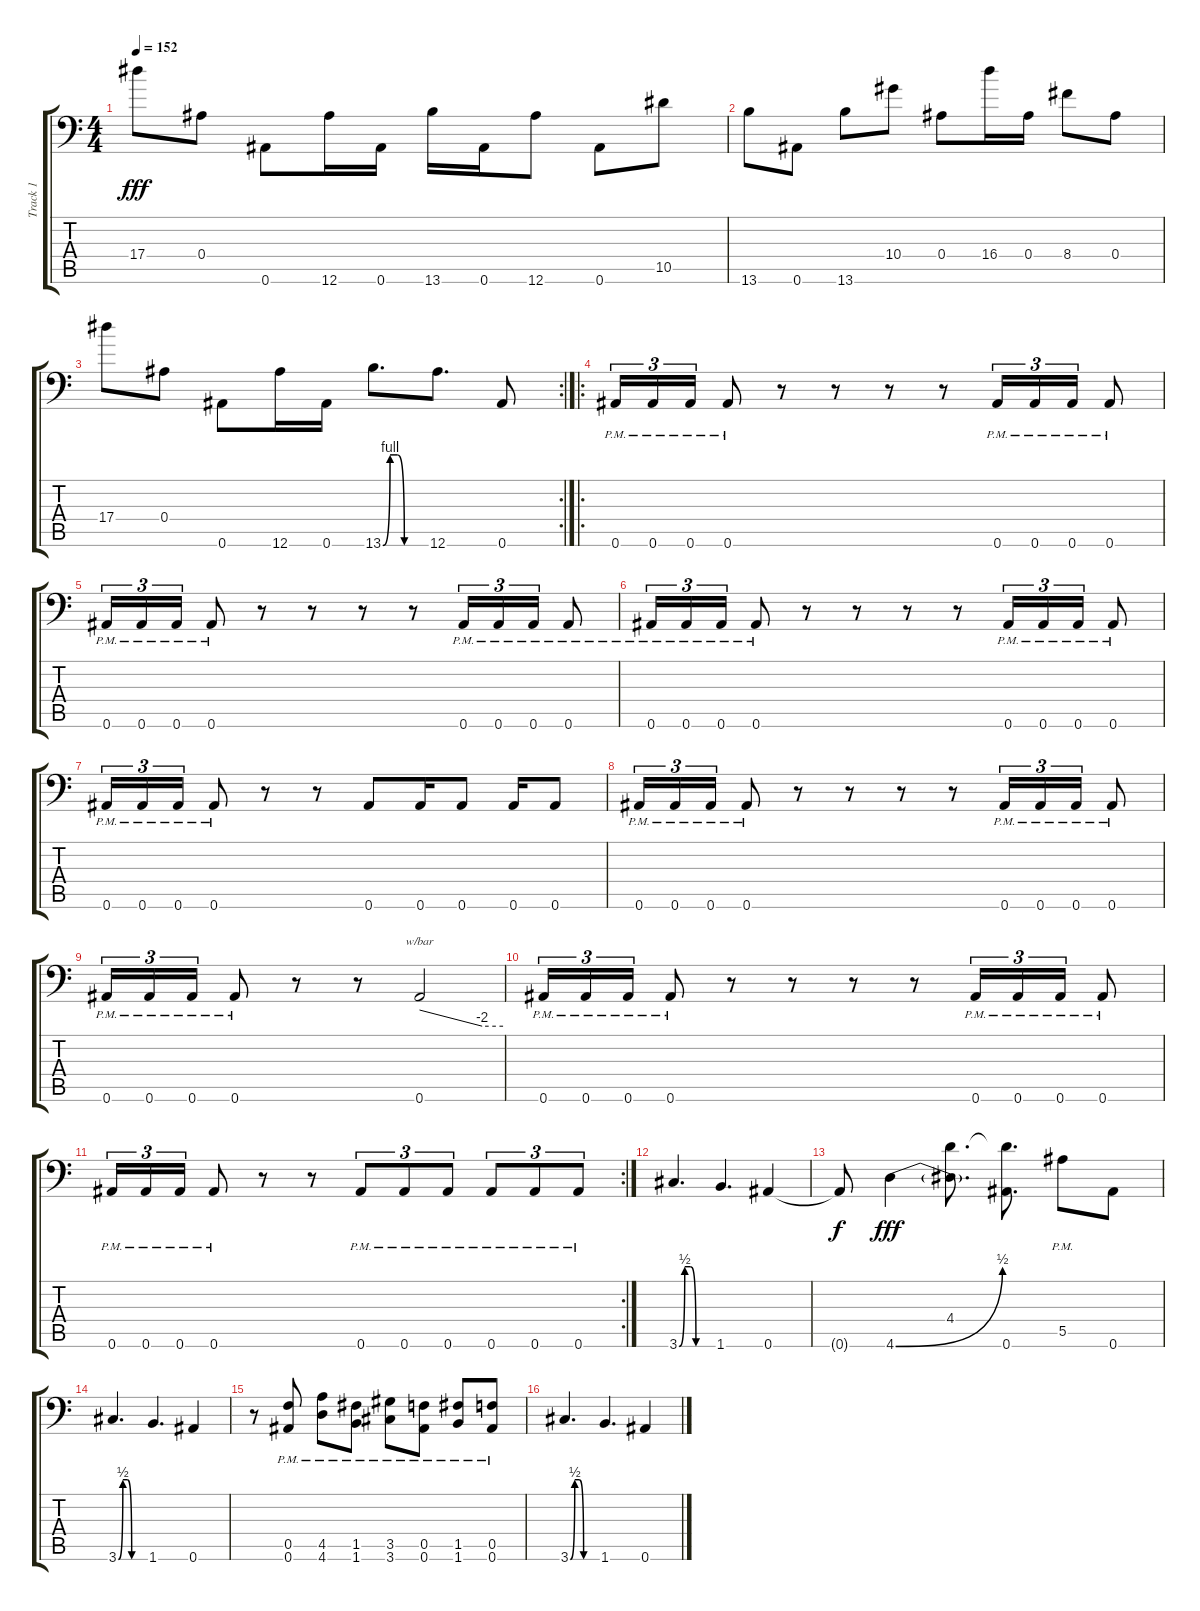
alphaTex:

\track ("Track 1" "Track 1") {instrument distortionguitar}
\staff {score tabs}
\tuning (C4 G3 Eb3 Bb2 F2 Bb1) {hide}
\ts (4 4)
\tempo 152
\clef f4
\ks c
17.4.8{dy fff} 0.4.8 0.6.8 12.6.16 0.6.16 13.6.16 0.6.16 12.6.8 0.6.8 10.5.8 |
13.6.8 0.6.8 13.6.8 10.4.8 0.4.8 16.4.16 0.4.16 8.4.8 0.4.8 |
\rc 2
17.4.8 0.4.8 0.6.8 12.6.16 0.6.16 13.6{be (custom 0 0 10 4 20 4 30 0 60 0)}.8{d} 12.6.8{d} 0.6.8 |
\ro
0.6{pm}.16{tu (3 2)} 0.6{pm}.16{tu (3 2)} 0.6{pm}.16{tu (3 2)} 0.6{pm}.8 r.8 r.8 r.8 r.8 0.6{pm}.16{tu (3 2)} 0.6{pm}.16{tu (3 2)} 0.6{pm}.16{tu (3 2)} 0.6{pm}.8 |
0.6{pm}.16{tu (3 2)} 0.6{pm}.16{tu (3 2)} 0.6{pm}.16{tu (3 2)} 0.6{pm}.8 r.8 r.8 r.8 r.8 0.6{pm}.16{tu (3 2)} 0.6{pm}.16{tu (3 2)} 0.6{pm}.16{tu (3 2)} 0.6{pm}.8 |
0.6{pm}.16{tu (3 2)} 0.6{pm}.16{tu (3 2)} 0.6{pm}.16{tu (3 2)} 0.6{pm}.8 r.8 r.8 r.8 r.8 0.6{pm}.16{tu (3 2)} 0.6{pm}.16{tu (3 2)} 0.6{pm}.16{tu (3 2)} 0.6{pm}.8 |
0.6{pm}.16{tu (3 2)} 0.6{pm}.16{tu (3 2)} 0.6{pm}.16{tu (3 2)} 0.6{pm}.8 r.8 r.8 0.6.8 0.6.16 0.6.8 0.6.16 0.6.8 |
0.6{pm}.16{tu (3 2)} 0.6{pm}.16{tu (3 2)} 0.6{pm}.16{tu (3 2)} 0.6{pm}.8 r.8 r.8 r.8 r.8 0.6{pm}.16{tu (3 2)} 0.6{pm}.16{tu (3 2)} 0.6{pm}.16{tu (3 2)} 0.6{pm}.8 |
0.6{pm}.16{tu (3 2)} 0.6{pm}.16{tu (3 2)} 0.6{pm}.16{tu (3 2)} 0.6{pm}.8 r.8 r.8 0.6.2{tbe (custom default 0 0 45 -8 60 -8)} |
0.6{pm}.16{tu (3 2)} 0.6{pm}.16{tu (3 2)} 0.6{pm}.16{tu (3 2)} 0.6{pm}.8 r.8 r.8 r.8 r.8 0.6{pm}.16{tu (3 2)} 0.6{pm}.16{tu (3 2)} 0.6{pm}.16{tu (3 2)} 0.6{pm}.8 |
\rc 2
0.6{pm}.16{tu (3 2)} 0.6{pm}.16{tu (3 2)} 0.6{pm}.16{tu (3 2)} 0.6{pm}.8 r.8 r.8 0.6{pm}.8{tu (3 2)} 0.6{pm}.8{tu (3 2)} 0.6{pm}.8{tu (3 2)} 0.6{pm}.8{tu (3 2)} 0.6{pm}.8{tu (3 2)} 0.6{pm}.8{tu (3 2)} |
3.6{be (custom 0 0 10 2 20 2 30 0 60 0)}.4{d} 1.6.4{d} 0.6.4 |
0.6{t}.8{dy f} 4.6{be (bend 0 0 60 2)}.4{dy fff} (4.4 4.6{t}).8{d} (4.4{t} 0.6).8{d} 5.5{pm}.8 0.6.8 |
3.6{be (custom 0 0 10 2 20 2 30 0 60 0)}.4{d} 1.6.4{d} 0.6.4 |
r.8 (0.5{pm} 0.6{pm}).8 (4.5{pm} 4.6{pm}).8 (1.5{pm} 1.6{pm}).8 (3.5{pm} 3.6{pm}).8 (0.5{pm} 0.6{pm}).8 (1.5{pm} 1.6{pm}).8 (0.5{pm} 0.6{pm}).8 |
3.6{be (custom 0 0 10 2 20 2 30 0 60 0)}.4{d} 1.6.4{d} 0.6.4
